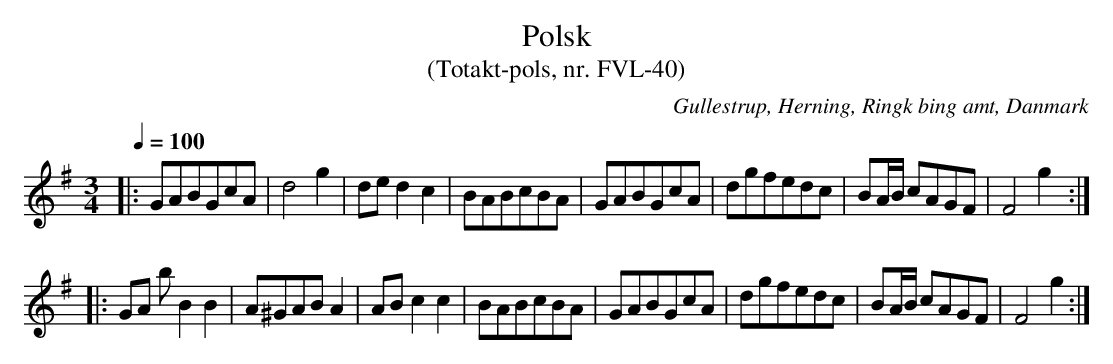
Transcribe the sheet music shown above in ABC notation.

X:1
T:Polsk
T:(Totakt-pols, nr. FVL-40)
O:Gullestrup, Herning, Ringk bing amt, Danmark
M:3/4
L:1/8
Q:1/4=100
K:G
|: GABGcA | d4 g2 | de d2 c2 | BABcBA | GABGcA | dgfedc | BA/B/ cAGF | F4 g2 :|
|: GA bB2 B2 | A^GAB A2 | AB c2 c2 | BABcBA | GABGcA | dgfedc | BA/B/ cAGF | F4 g2 :|
